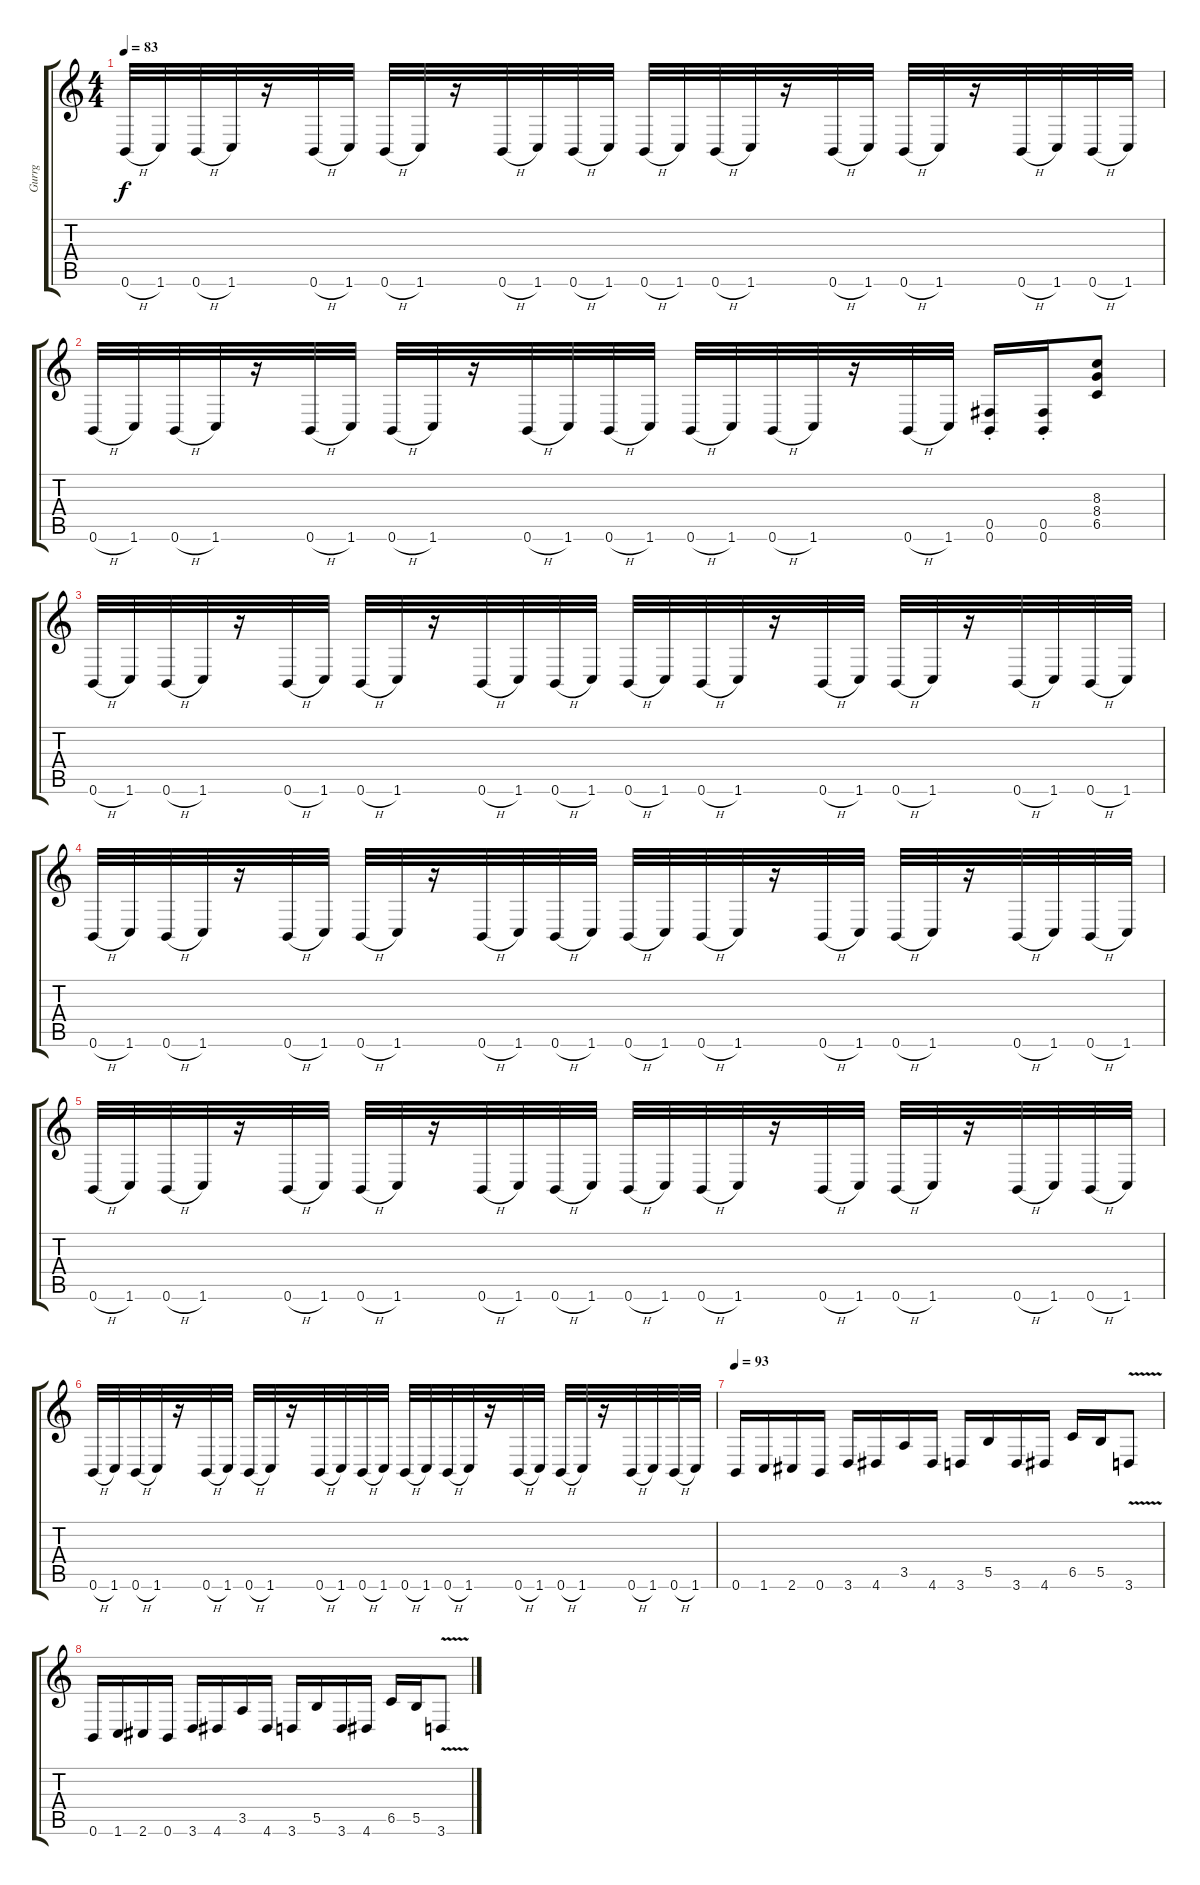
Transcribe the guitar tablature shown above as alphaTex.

\track ("Gurrg" "Gurrg") {instrument electricguitarclean}
\staff {score tabs}
\tuning (Db4 Ab3 E3 B2 Gb2 B1) {hide}
\ts (4 4)
\tempo 83
\clef g2
\ks c
0.6{h}.32{dy f} 1.6.32 0.6{h}.32 1.6.32 r.16 0.6{h}.32 1.6.32 0.6{h}.32 1.6.32 r.16 0.6{h}.32 1.6.32 0.6{h}.32 1.6.32 0.6{h}.32 1.6.32 0.6{h}.32 1.6.32 r.16 0.6{h}.32 1.6.32 0.6{h}.32 1.6.32 r.16 0.6{h}.32 1.6.32 0.6{h}.32 1.6.32 |
0.6{h}.32 1.6.32 0.6{h}.32 1.6.32 r.16 0.6{h}.32 1.6.32 0.6{h}.32 1.6.32 r.16 0.6{h}.32 1.6.32 0.6{h}.32 1.6.32 0.6{h}.32 1.6.32 0.6{h}.32 1.6.32 r.16 0.6{h}.32 1.6.32 (0.5{st} 0.6{st}).16 (0.5{st} 0.6{st}).16 (8.3 8.4 6.5).8 |
0.6{h}.32 1.6.32 0.6{h}.32 1.6.32 r.16 0.6{h}.32 1.6.32 0.6{h}.32 1.6.32 r.16 0.6{h}.32 1.6.32 0.6{h}.32 1.6.32 0.6{h}.32 1.6.32 0.6{h}.32 1.6.32 r.16 0.6{h}.32 1.6.32 0.6{h}.32 1.6.32 r.16 0.6{h}.32 1.6.32 0.6{h}.32 1.6.32 |
0.6{h}.32 1.6.32 0.6{h}.32 1.6.32 r.16 0.6{h}.32 1.6.32 0.6{h}.32 1.6.32 r.16 0.6{h}.32 1.6.32 0.6{h}.32 1.6.32 0.6{h}.32 1.6.32 0.6{h}.32 1.6.32 r.16 0.6{h}.32 1.6.32 0.6{h}.32 1.6.32 r.16 0.6{h}.32 1.6.32 0.6{h}.32 1.6.32 |
0.6{h}.32 1.6.32 0.6{h}.32 1.6.32 r.16 0.6{h}.32 1.6.32 0.6{h}.32 1.6.32 r.16 0.6{h}.32 1.6.32 0.6{h}.32 1.6.32 0.6{h}.32 1.6.32 0.6{h}.32 1.6.32 r.16 0.6{h}.32 1.6.32 0.6{h}.32 1.6.32 r.16 0.6{h}.32 1.6.32 0.6{h}.32 1.6.32 |
0.6{h}.32 1.6.32 0.6{h}.32 1.6.32 r.16 0.6{h}.32 1.6.32 0.6{h}.32 1.6.32 r.16 0.6{h}.32 1.6.32 0.6{h}.32 1.6.32 0.6{h}.32 1.6.32 0.6{h}.32 1.6.32 r.16 0.6{h}.32 1.6.32 0.6{h}.32 1.6.32 r.16 0.6{h}.32 1.6.32 0.6{h}.32 1.6.32 |
\tempo 93
0.6.16 1.6.16 2.6.16 0.6.16 3.6.16 4.6.16 3.5.16 4.6.16 3.6.16 5.5.16 3.6.16 4.6.16 6.5.16 5.5.16 3.6{v}.8 |
0.6.16 1.6.16 2.6.16 0.6.16 3.6.16 4.6.16 3.5.16 4.6.16 3.6.16 5.5.16 3.6.16 4.6.16 6.5.16 5.5.16 3.6{v}.8
